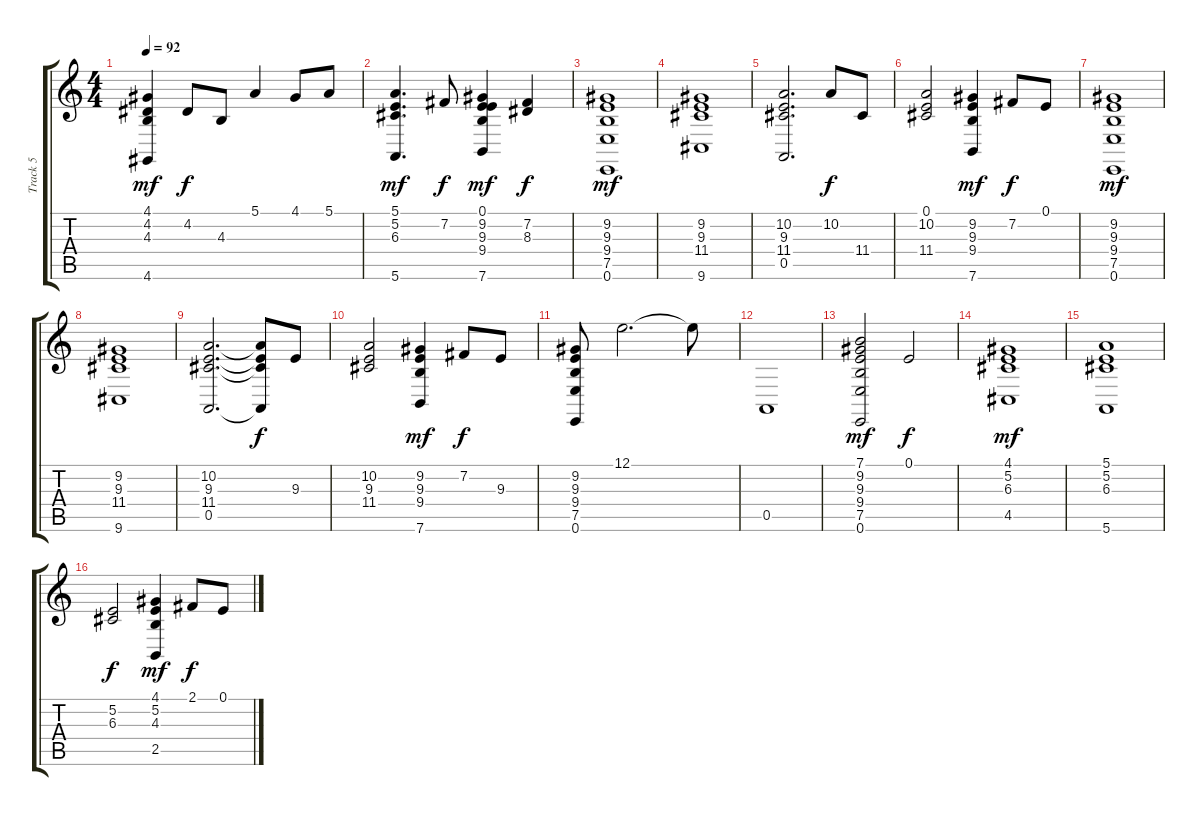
\track ("Track 5" "Track 5") {instrument electricgrandpiano}
\staff {score tabs}
\tuning (E4 B3 G3 D3 A2 E2) {hide}
\ts (4 4)
\tempo 92
\clef g2
\ks c
(4.1 4.2 4.3 4.6).4{dy mf} 4.2.8{dy f} 4.3.8 5.1.4 4.1.8 5.1.8 |
(5.1 5.2 6.3 5.6).4{d dy mf} 7.2.8{dy f} (0.1 9.2 9.3 9.4 7.6).4{dy mf} (7.2 8.3).4{dy f} |
(9.2 9.3 9.4 7.5 0.6).1{dy mf} |
(9.2 9.3 11.4 9.6).1 |
(10.2 9.3 11.4 0.5).2{d} 10.2.8{dy f} 11.4.8 |
(0.1 10.2 11.4).2 (9.2 9.3 9.4 7.6).4{dy mf} 7.2.8{dy f} 0.1.8 |
(9.2 9.3 9.4 7.5 0.6).1{dy mf} |
(9.2 9.3 11.4 9.6).1 |
(10.2 9.3 11.4 0.5).2{d} (10.2{t} 9.3{t} 11.4{t} 0.5{t}).8{dy f} 9.3.8 |
(10.2 9.3 11.4).2 (9.2 9.3 9.4 7.6).4{dy mf} 7.2.8{dy f} 9.3.8 |
(9.2 9.3 9.4 7.5 0.6).8 12.1.2{d} 12.1{t}.8 |
0.5.1 |
(7.1 9.2 9.3 9.4 7.5 0.6).2{dy mf} 0.1.2{dy f} |
(4.1 5.2 6.3 4.5).1{dy mf} |
(5.1 5.2 6.3 5.6).1 |
(5.2 6.3).2{dy f} (4.1 5.2 4.3 2.5).4{dy mf} 2.1.8{dy f} 0.1.8
